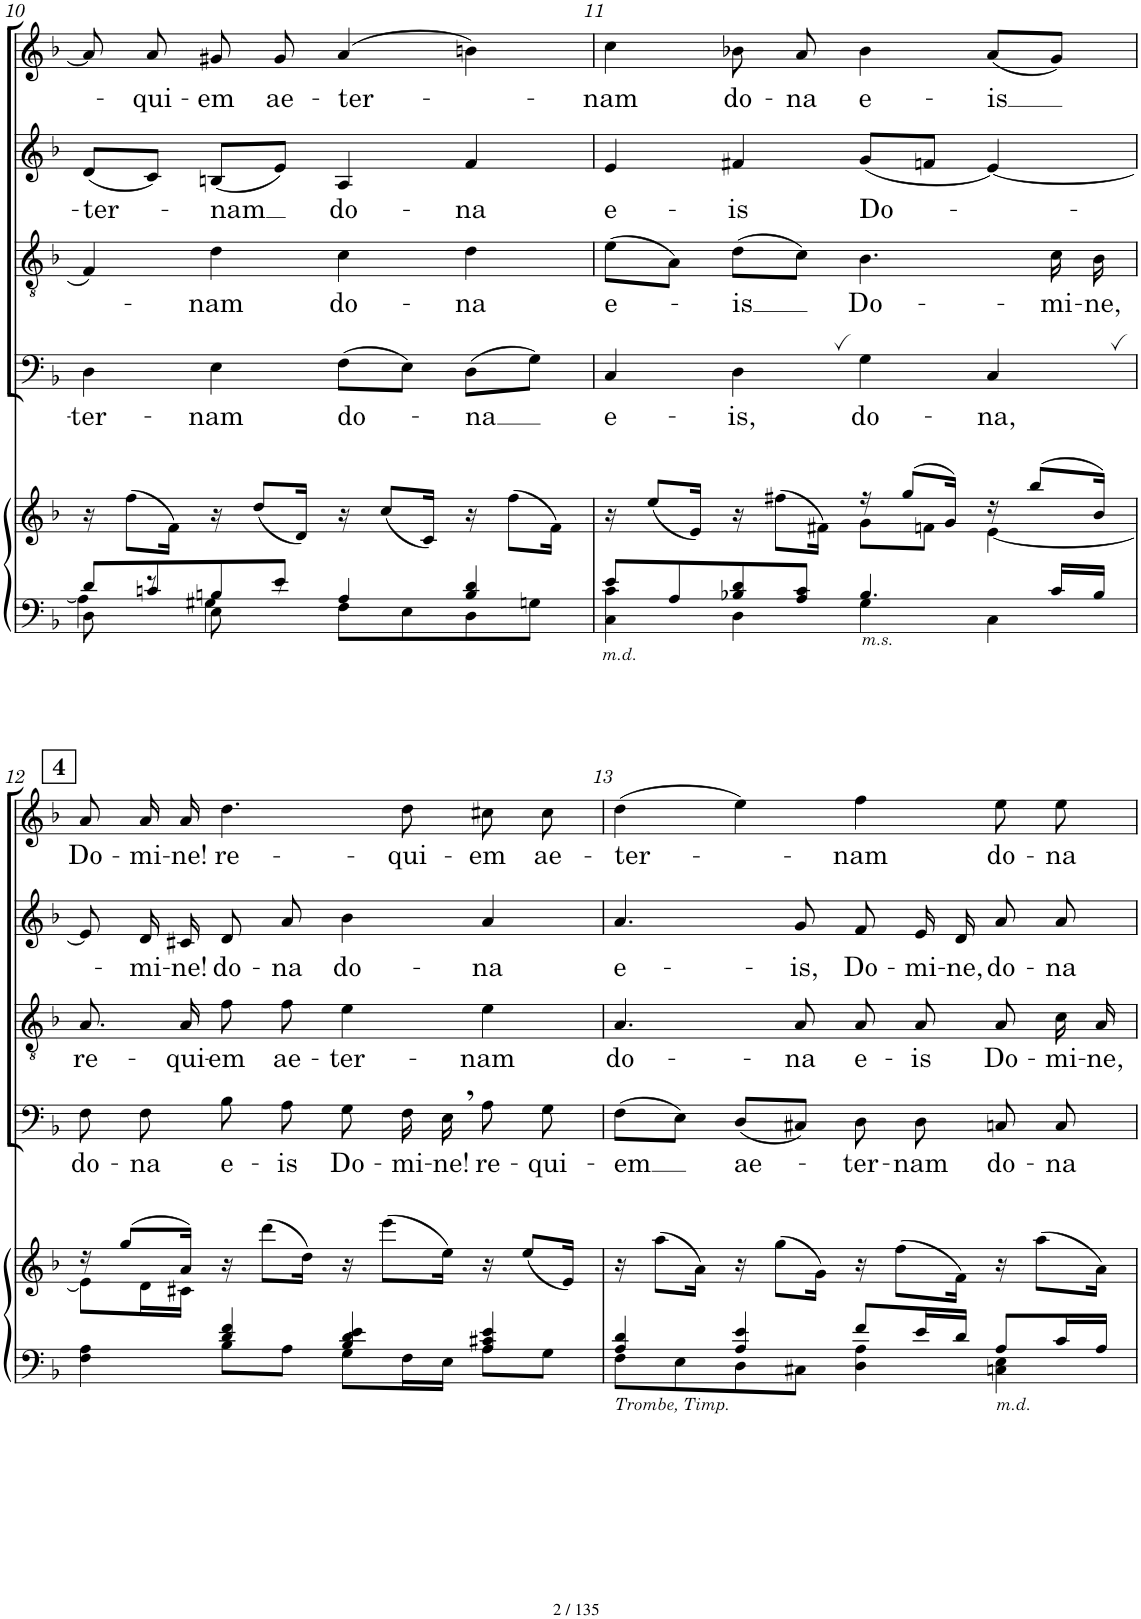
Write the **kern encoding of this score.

**kern	**kern	**kern	**text	**kern	**text	**kern	**text	**kern	**text
*part5	*part5	*part4	*part4	*part3	*part3	*part2	*part2	*part1	*part1
*staff6	*staff5	*staff4	*staff4	*staff3	*staff3	*staff2	*staff2	*staff1	*staff1
*I"Piano	*	*I"Bass	*	*I"Tenor	*	*I"Alto	*	*I"Soprano	*
*I'Pno	*	*	*	*	*	*	*	*	*
!!LO:PB:g=z
*clefF4	*clefG2	*clefF4	*	*clefGv2	*	*clefG2	*	*clefG2	*
*	*	*	*	*	*	*ITrd1c2	*	*	*
*k[b-]	*k[b-]	*k[b-]	*	*k[b-]	*	*k[b-]	*	*k[b-]	*
*M4/4	*M4/4	*M4/4	*	*M4/4	*	*M4/4	*	*M4/4	*
*met(c)	*met(c)	*met(c)	*	*met(c)	*	*met(c)	*	*met(c)	*
=10	=10	=10	=10	=10	=10	=10	=10	=10	=10
*^	*	*	*	*	*	*	*	*	*
*	*^	*	*	*	*	*	*	*	*	*
!	!	!	!	!	!LO:LY:b	!	!	!	!LO:LY:b	!	!
8d/L	8D\	4A\]	16r	4D!\	-ter-	4F!/	.	(8d!/L	-ter-	8a!/]	.
.	.	.	(8ff\L	.	.	.	.	.	.	.	.
!	!	!	!	!	!	!	!	!	!	!	!LO:LY:b
8cn/	8r	.	.	.	.	.	.	8c!/J)	.	8a!/	-qui-
.	.	.	16f\Jk)	.	.	.	.	.	.	.	.
!	!	!	!	!	!LO:LY:b	!	!LO:LY:b	!	!LO:LY:b	!	!LO:LY:b
8Bn/	8E\	4G#X\	16r	4E!\	-nam	4d!\	-nam	(8Bn!/L	-nam	8g#X!/	-em
.	.	.	(8dd/L	.	.	.	.	.	.	.	.
!	!	!	!	!	!	!	!	!	!	!	!LO:LY:b
8e/J	8r	.	.	.	.	.	.	8e!/J)	.	8g#!/	ae-
.	.	.	16d/Jk)	.	.	.	.	.	.	.	.
!	!	!	!	!	!LO:LY:b	!	!LO:LY:b	!	!LO:LY:b	!	!LO:LY:b
4A/	8F\L	2ryy	16r	(8F!\L	do-	4c!\	do-	4A!/	do-	(4a!/	-ter-
.	.	.	(8cc/L	.	.	.	.	.	.	.	.
.	8E\	.	.	8E!\J)	.	.	.	.	.	.	.
.	.	.	16c/Jk)	.	.	.	.	.	.	.	.
!	!	!	!	!	!LO:LY:b	!	!LO:LY:b	!	!LO:LY:b	!	!
4B/ 4d/	8D\	.	16r	(8D!\L	-na	4d!\	-na	4f!/	-na	4bn!\)	.
.	.	.	(8ff\L	.	.	.	.	.	.	.	.
.	8Gn\J	.	.	8G!\J)	.	.	.	.	.	.	.
.	.	.	16f\Jk)	.	.	.	.	.	.	.	.
=11	=11	=11	=11	=11	=11	=11	=11	=11	=11	=11	=11
*	*	*	*^	*	*	*	*	*	*	*	*
!LO:TX:b:i:t=m.d.	!	!	!	!	!	!	!	!	!	!	!	!
!	!	!	!	!	!	!LO:LY:b	!	!LO:LY:b	!	!LO:LY:b	!	!LO:LY:b
8e/L	4C\	4c\	16r	2ryy	4C!/	e-	(8e!\L	e-	4e!/	e-	4cc!\	-nam
.	.	.	(<8ee/L	.	.	.	.	.	.	.	.	.
8A/	.	.	.	.	.	.	8A!\J)	.	.	.	.	.
.	.	.	16e/Jk)	.	.	.	.	.	.	.	.	.
!	!	!	!	!	!	!LO:LY:b	!	!LO:LY:b	!	!LO:LY:b	!	!LO:LY:b
8B-X/ 8d/	4D\	4ryy	16r	.	4D,!\	-is,	(8d!\L	-is	4f#X!/	-is	8b-X!\	do-
.	.	.	(>8ff#X\L	.	.	.	.	.	.	.	.	.
!	!	!	!	!	!	!	!	!	!	!	!	!LO:LY:b
8A/ 8c/J	.	.	.	.	.	.	8c!\J)	.	.	.	8a!/	-na
.	.	.	16f#X\Jk)	.	.	.	.	.	.	.	.	.
!LO:TX:b:i:t=m.s.	!	!	!	!	!	!	!	!	!	!	!	!
!	!	!	!	!	!	!LO:LY:b	!	!LO:LY:b	!	!LO:LY:b	!	!LO:LY:b
4.B-/	4G\	2ryy	16r	8g\L	4G!\	do-	4.B-!\	Do-	(8g!/L	Do-	4b-!\	e-
.	.	.	(8gg/L	.	.	.	.	.	.	.	.	.
.	.	.	.	8fn\J	.	.	.	.	8fn!/J	.	.	.
.	.	.	16g/Jk)	.	.	.	.	.	.	.	.	.
!	!	!	!	!	!	!LO:LY:b	!	!	!	!	!	!LO:LY:b
.	4C\	.	16r	[4e\	4C,!/	-na,	.	.	[4e!/)	.	(8a!/L	-is
.	.	.	(8bb-/L	.	.	.	.	.	.	.	.	.
!	!	!	!	!	!	!	!	!LO:LY:b	!	!	!	!
16c/LL	.	.	.	.	.	.	16c!\	-mi-	.	.	8g!/J)	.
!	!	!	!	!	!	!	!	!LO:LY:b	!	!	!	!
16B-/JJ	.	.	16b-/Jk)	.	.	.	16B-!\	-ne,	.	.	.	.
*	*v	*v	*	*	*	*	*	*	*	*	*	*
!!LO:LB:g=z
=12	=12	=12	=12	=12	=12	=12	=12	=12	=12	=12	=12
!	!	!	!	!	!LO:LY:b	!	!LO:LY:b	!	!	!	!LO:LY:b
4F\ 4A\	4ryy	16r	8e\L]	8F!\	do-	8.A!/	re-	8e!/]	.	8a!/	Do-
.	.	(8gg/L	.	.	.	.	.	.	.	.	.
!	!	!	!	!	!LO:LY:b	!	!	!	!LO:LY:b	!	!LO:LY:b
.	.	.	16d\L	8F!\	-na	.	.	16d!/	-mi-	16a!/	-mi-
!	!	!	!	!	!	!	!LO:LY:b	!	!LO:LY:b	!	!LO:LY:b
.	.	16a/Jk)	16c#X\JJ	.	.	16A!/	-qui-	16c#X!/	-ne!	16a!/	-ne!
!	!	!	!	!	!LO:LY:b	!	!LO:LY:b	!	!LO:LY:b	!	!LO:LY:b
4d/ 4f/	8B-\L	16r	2.ryy	8B-!\	e-	8f!\	-em	8d!/	do-	4.dd!\	re-
.	.	(8ddd\L	.	.	.	.	.	.	.	.	.
!	!	!	!	!	!LO:LY:b	!	!LO:LY:b	!	!LO:LY:b	!	!
.	8A\J	.	.	8A!\	-is	8f!\	ae-	8a!/	-na	.	.
.	.	16dd\Jk)	.	.	.	.	.	.	.	.	.
!	!	!	!	!	!LO:LY:b	!	!LO:LY:b	!	!LO:LY:b	!	!
4B-/ 4d/ 4e/	8G\L	16r	.	8G!\	Do-	4e!\	-ter-	4b-!\	do-	.	.
.	.	(8eee\L	.	.	.	.	.	.	.	.	.
!	!	!	!	!	!LO:LY:b	!	!	!	!	!	!LO:LY:b
.	16F\L	.	.	16F!\	-mi-	.	.	.	.	8dd!\	-qui-
!	!	!	!	!	!LO:LY:b	!	!	!	!	!	!
.	16E\JJ	16ee\Jk)	.	16E,!\	-ne!	.	.	.	.	.	.
!	!	!	!	!	!LO:LY:b	!	!LO:LY:b	!	!LO:LY:b	!	!LO:LY:b
4A/ 4c#X/ 4e/	8A\L	16r	.	8A!\	re-	4e!\	-nam	4a!/	-na	8cc#X!\	-em
.	.	(<8ee/L	.	.	.	.	.	.	.	.	.
!	!	!	!	!	!LO:LY:b	!	!	!	!	!	!LO:LY:b
.	8G\J	.	.	8G!\	-qui-	.	.	.	.	8cc#!\	ae-
.	.	16e/Jk)	.	.	.	.	.	.	.	.	.
*	*	*v	*v	*	*	*	*	*	*	*	*
=13	=13	=13	=13	=13	=13	=13	=13	=13	=13	=13
!LO:TX:b:i:t=Trombe, Timp.	!	!	!	!	!	!	!	!	!	!
!	!	!	!	!LO:LY:b	!	!LO:LY:b	!	!LO:LY:b	!	!LO:LY:b
4A/ 4d/	8F\L	16r	(8F!\L	-em	4.A!/	do-	4.a!/	e-	(4dd!\	-ter-
.	.	(8aa\L	.	.	.	.	.	.	.	.
.	8E\	.	8E!\J)	.	.	.	.	.	.	.
.	.	16a\Jk)	.	.	.	.	.	.	.	.
!	!	!	!	!LO:LY:b	!	!	!	!	!	!
4A/ 4e/	8D\	16r	(8D!/L	ae-	.	.	.	.	4ee!\)	.
.	.	(8gg\L	.	.	.	.	.	.	.	.
!	!	!	!	!	!	!LO:LY:b	!	!LO:LY:b	!	!
.	8C#X\J	.	8C#X!/J)	.	8A!/	-na	8g!/	-is,	.	.
.	.	16g\Jk)	.	.	.	.	.	.	.	.
!	!	!	!	!LO:LY:b	!	!LO:LY:b	!	!LO:LY:b	!	!LO:LY:b
8f/L	4D\ 4A\	16r	8D!\	-ter-	8A!/	e-	8f!/	Do-	4ff!\	-nam
.	.	(8ff\L	.	.	.	.	.	.	.	.
!	!	!	!	!LO:LY:b	!	!LO:LY:b	!	!LO:LY:b	!	!
16e/L	.	.	8D!\	-nam	8A!/	-is	16e!/	-mi-	.	.
!	!	!	!	!	!	!	!	!LO:LY:b	!	!
16d/JJ	.	16f\Jk)	.	.	.	.	16d!/	-ne,	.	.
!LO:TX:b:i:t=m.d.	!	!	!	!	!	!	!	!	!	!
!	!	!	!	!LO:LY:b	!	!LO:LY:b	!	!LO:LY:b	!	!LO:LY:b
8A/L	4Cn\ 4E\	16r	8Cn!/	do-	8A!/	Do-	8a!/	do-	8ee!\	do-
.	.	(8aa\L	.	.	.	.	.	.	.	.
!	!	!	!	!LO:LY:b	!	!LO:LY:b	!	!LO:LY:b	!	!LO:LY:b
16c/L	.	.	8C!/	-na	16c!\	-mi-	8a!/	-na	8ee!\	-na
!	!	!	!	!	!	!LO:LY:b	!	!	!	!
16A/JJ	.	16a\Jk)	.	.	16A!/	-ne,	.	.	.	.
*v	*v	*	*	*	*	*	*	*	*	*
=	=	=	=	=	=	=	=	=	=
*-	*-	*-	*-	*-	*-	*-	*-	*-	*-
